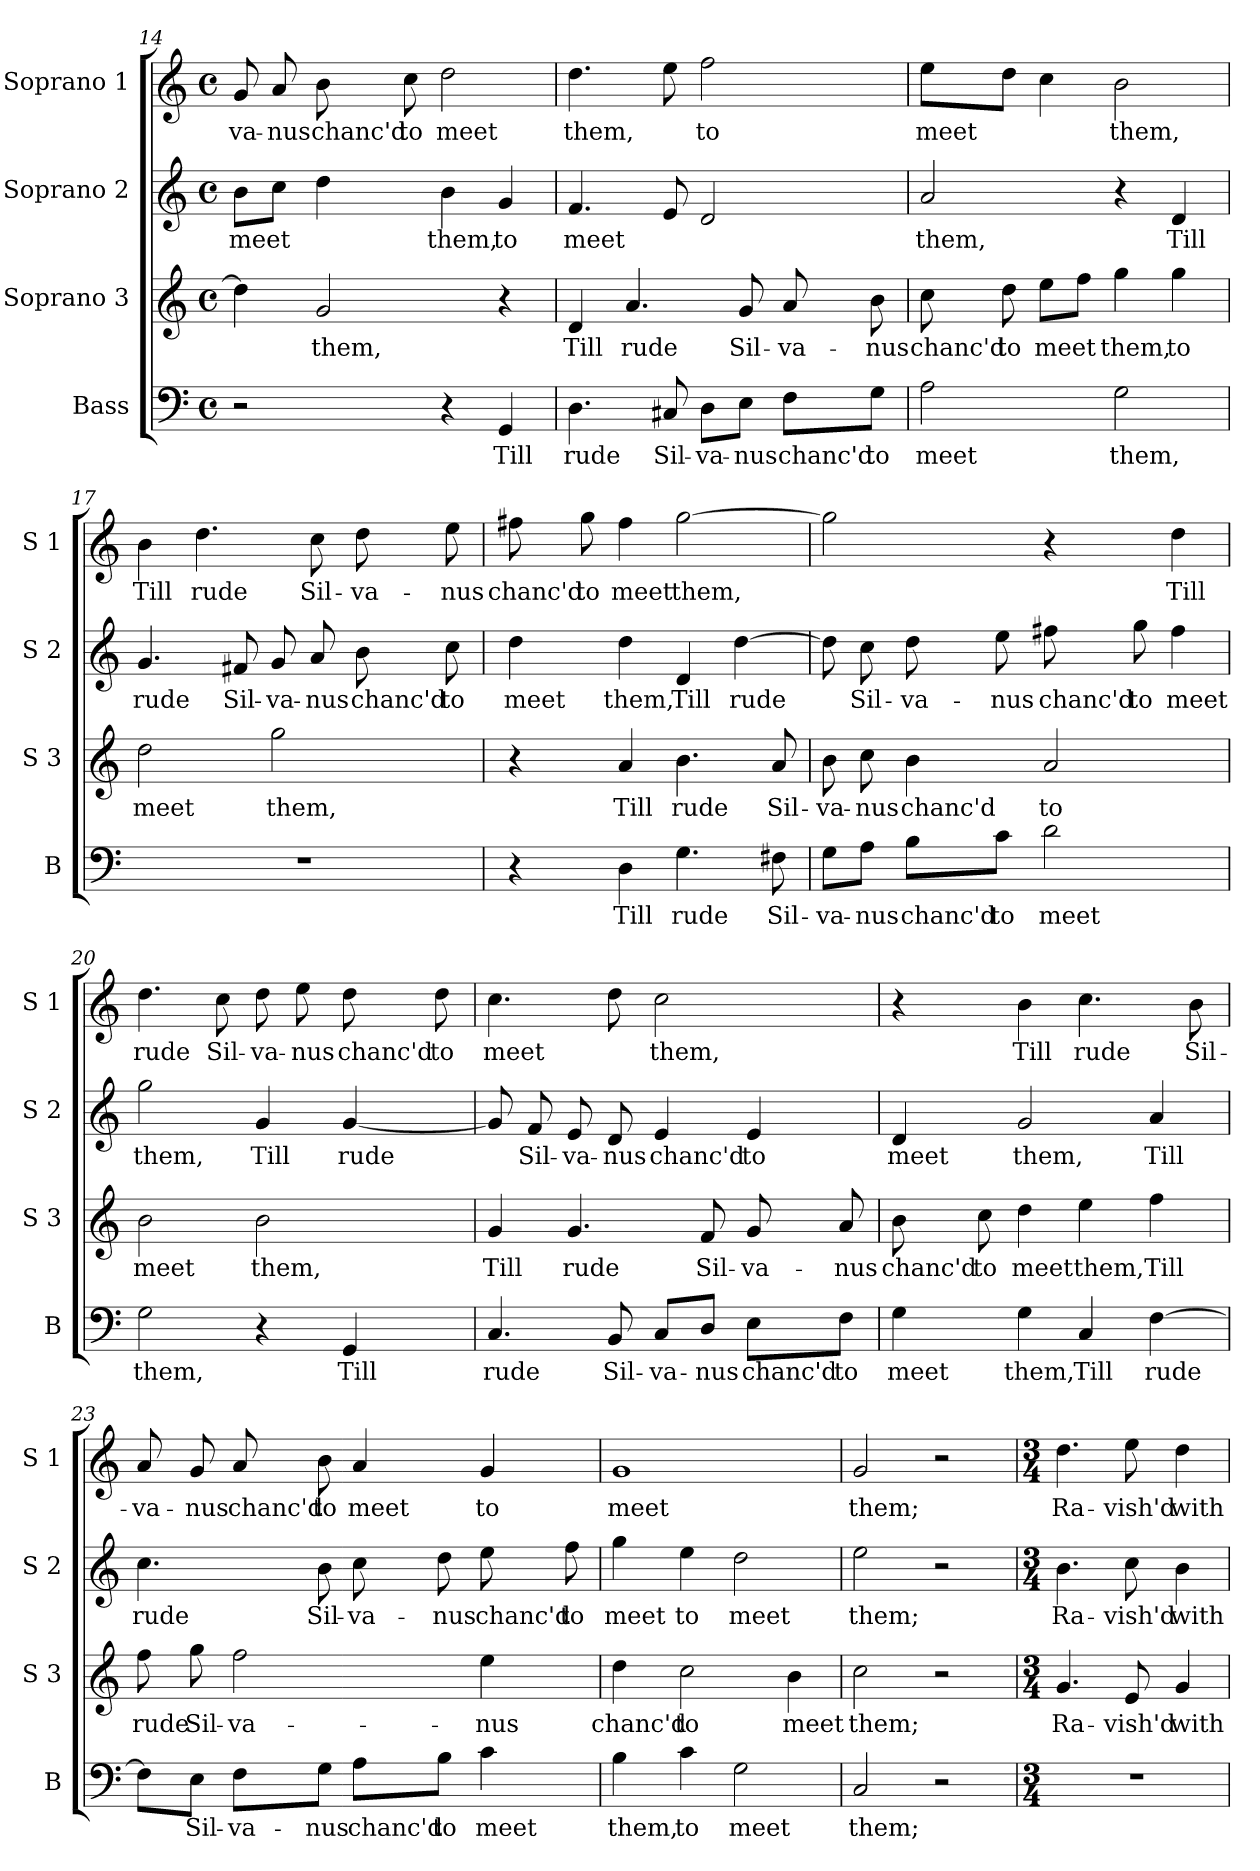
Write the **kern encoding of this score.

**kern	**text	**kern	**text	**kern	**text	**kern	**text
*part4	*part4	*part3	*part3	*part2	*part2	*part1	*part1
*staff4	*staff4	*staff3	*staff3	*staff2	*staff2	*staff1	*staff1
*I"Bass	*	*I"Soprano 3	*	*I"Soprano 2	*	*I"Soprano 1	*
*I'B	*	*I'S 3	*	*I'S 2	*	*I'S 1	*
!!LO:PB:g=z
*clefF4	*	*clefG2	*	*clefG2	*	*clefG2	*
*k[]	*	*k[]	*	*k[]	*	*k[]	*
*C:	*	*C:	*	*C:	*	*C:	*
*M4/4	*	*M4/4	*	*M4/4	*	*M4/4	*
*met(c)	*	*met(c)	*	*met(c)	*	*met(c)	*
=14	=14	=14	=14	=14	=14	=14	=14
!	!	!	!	!	!LO:LY:b	!	!LO:LY:b
2r	.	4dd\]	.	8b\L	meet	8g/	-va-
!	!	!	!	!	!	!	!LO:LY:b
.	.	.	.	8cc\J	.	8a/	-nus
!	!	!	!LO:LY:b	!	!	!	!LO:LY:b
.	.	2g/	them,	4dd\	.	8b\	chanc'd
!	!	!	!	!	!	!	!LO:LY:b
.	.	.	.	.	.	8cc\	to
!	!	!	!	!	!LO:LY:b	!	!LO:LY:b
4r	.	.	.	4b\	them,	2dd\	meet
!	!LO:LY:b	!	!	!	!LO:LY:b	!	!
4GG/	Till	4r	.	4g/	to	.	.
=15	=15	=15	=15	=15	=15	=15	=15
!	!LO:LY:b	!	!LO:LY:b	!	!LO:LY:b	!	!LO:LY:b
4.D\	rude	4d/	Till	4.f/	meet	4.dd\	them,
!	!	!	!LO:LY:b	!	!	!	!
.	.	4.a/	rude	.	.	.	.
!	!LO:LY:b	!	!	!	!	!	!
8C#X/	Sil-	.	.	8e/	.	8ee\	.
!	!LO:LY:b	!	!	!	!	!	!LO:LY:b
8D\L	-va-	.	.	2d/	.	2ff\	to
!	!LO:LY:b	!	!LO:LY:b	!	!	!	!
8E\J	-nus	8g/	Sil-	.	.	.	.
!	!LO:LY:b	!	!LO:LY:b	!	!	!	!
8F\L	chanc'd	8a/	-va-	.	.	.	.
!	!LO:LY:b	!	!LO:LY:b	!	!	!	!
8G\J	to	8b\	-nus	.	.	.	.
=16	=16	=16	=16	=16	=16	=16	=16
!	!LO:LY:b	!	!LO:LY:b	!	!LO:LY:b	!	!LO:LY:b
2A\	meet	8cc\	chanc'd	2a/	them,	8ee\L	meet
!	!	!	!LO:LY:b	!	!	!	!
.	.	8dd\	to	.	.	8dd\J	.
!	!	!	!LO:LY:b	!	!	!	!
.	.	8ee\L	meet	.	.	4cc\	.
.	.	8ff\J	.	.	.	.	.
!	!LO:LY:b	!	!LO:LY:b	!	!	!	!LO:LY:b
2G\	them,	4gg\	them,	4r	.	2b\	them,
!	!	!	!LO:LY:b	!	!LO:LY:b	!	!
.	.	4gg\	to	4d/	Till	.	.
!!LO:LB:g=z
=17	=17	=17	=17	=17	=17	=17	=17
!	!	!	!LO:LY:b	!	!LO:LY:b	!	!LO:LY:b
1r	.	2dd\	meet	4.g/	rude	4b\	Till
!	!	!	!	!	!	!	!LO:LY:b
.	.	.	.	.	.	4.dd\	rude
!	!	!	!	!	!LO:LY:b	!	!
.	.	.	.	8f#X/	Sil-	.	.
!	!	!	!LO:LY:b	!	!LO:LY:b	!	!
.	.	2gg\	them,	8g/	-va-	.	.
!	!	!	!	!	!LO:LY:b	!	!LO:LY:b
.	.	.	.	8a/	-nus	8cc\	Sil-
!	!	!	!	!	!LO:LY:b	!	!LO:LY:b
.	.	.	.	8b\	chanc'd	8dd\	-va-
!	!	!	!	!	!LO:LY:b	!	!LO:LY:b
.	.	.	.	8cc\	to	8ee\	-nus
=18	=18	=18	=18	=18	=18	=18	=18
!	!	!	!	!	!LO:LY:b	!	!LO:LY:b
4r	.	4r	.	4dd\	meet	8ff#X\	chanc'd
!	!	!	!	!	!	!	!LO:LY:b
.	.	.	.	.	.	8gg\	to
!	!LO:LY:b	!	!LO:LY:b	!	!LO:LY:b	!	!LO:LY:b
4D\	Till	4a/	Till	4dd\	them,	4ff#\	meet
!	!LO:LY:b	!	!LO:LY:b	!	!LO:LY:b	!	!LO:LY:b
4.G\	rude	4.b\	rude	4d/	Till	[2gg\	them,
!	!	!	!	!	!LO:LY:b	!	!
.	.	.	.	[4dd\	rude	.	.
!	!LO:LY:b	!	!LO:LY:b	!	!	!	!
8F#X\	Sil-	8a/	Sil-	.	.	.	.
=19	=19	=19	=19	=19	=19	=19	=19
!	!LO:LY:b	!	!LO:LY:b	!	!	!	!
8G\L	-va-	8b\	-va-	8dd\]	.	2gg\]	.
!	!LO:LY:b	!	!LO:LY:b	!	!LO:LY:b	!	!
8A\J	-nus	8cc\	-nus	8cc\	Sil-	.	.
!	!LO:LY:b	!	!LO:LY:b	!	!LO:LY:b	!	!
8B\L	chanc'd	4b\	chanc'd	8dd\	-va-	.	.
!	!LO:LY:b	!	!	!	!LO:LY:b	!	!
8c\J	to	.	.	8ee\	-nus	.	.
!	!LO:LY:b	!	!LO:LY:b	!	!LO:LY:b	!	!
2d\	meet	2a/	to	8ff#X\	chanc'd	4r	.
!	!	!	!	!	!LO:LY:b	!	!
.	.	.	.	8gg\	to	.	.
!	!	!	!	!	!LO:LY:b	!	!LO:LY:b
.	.	.	.	4ff#\	meet	4dd\	Till
!!LO:LB:g=z
=20	=20	=20	=20	=20	=20	=20	=20
!	!LO:LY:b	!	!LO:LY:b	!	!LO:LY:b	!	!LO:LY:b
2G\	them,	2b\	meet	2gg\	them,	4.dd\	rude
!	!	!	!	!	!	!	!LO:LY:b
.	.	.	.	.	.	8cc\	Sil-
!	!	!	!LO:LY:b	!	!LO:LY:b	!	!LO:LY:b
4r	.	2b\	them,	4g/	Till	8dd\	-va-
!	!	!	!	!	!	!	!LO:LY:b
.	.	.	.	.	.	8ee\	-nus
!	!LO:LY:b	!	!	!	!LO:LY:b	!	!LO:LY:b
4GG/	Till	.	.	[4g/	rude	8dd\	chanc'd
!	!	!	!	!	!	!	!LO:LY:b
.	.	.	.	.	.	8dd\	to
=21	=21	=21	=21	=21	=21	=21	=21
!	!LO:LY:b	!	!LO:LY:b	!	!	!	!LO:LY:b
4.C/	rude	4g/	Till	8g/]	.	4.cc\	meet
!	!	!	!	!	!LO:LY:b	!	!
.	.	.	.	8f/	Sil-	.	.
!	!	!	!LO:LY:b	!	!LO:LY:b	!	!
.	.	4.g/	rude	8e/	-va-	.	.
!	!LO:LY:b	!	!	!	!LO:LY:b	!	!
8BB/	Sil-	.	.	8d/	-nus	8dd\	.
!	!LO:LY:b	!	!	!	!LO:LY:b	!	!LO:LY:b
8C/L	-va-	.	.	4e/	chanc'd	2cc\	them,
!	!LO:LY:b	!	!LO:LY:b	!	!	!	!
8D/J	-nus	8f/	Sil-	.	.	.	.
!	!LO:LY:b	!	!LO:LY:b	!	!LO:LY:b	!	!
8E\L	chanc'd	8g/	-va-	4e/	to	.	.
!	!LO:LY:b	!	!LO:LY:b	!	!	!	!
8F\J	to	8a/	-nus	.	.	.	.
=22	=22	=22	=22	=22	=22	=22	=22
!	!LO:LY:b	!	!LO:LY:b	!	!LO:LY:b	!	!
4G\	meet	8b\	chanc'd	4d/	meet	4r	.
!	!	!	!LO:LY:b	!	!	!	!
.	.	8cc\	to	.	.	.	.
!	!LO:LY:b	!	!LO:LY:b	!	!LO:LY:b	!	!LO:LY:b
4G\	them,	4dd\	meet	2g/	them,	4b\	Till
!	!LO:LY:b	!	!LO:LY:b	!	!	!	!LO:LY:b
4C/	Till	4ee\	them,	.	.	4.cc\	rude
!	!LO:LY:b	!	!LO:LY:b	!	!LO:LY:b	!	!
[4F\	rude	4ff\	Till	4a/	Till	.	.
!	!	!	!	!	!	!	!LO:LY:b
.	.	.	.	.	.	8b\	Sil-
!!LO:PB:g=z
=23	=23	=23	=23	=23	=23	=23	=23
!	!	!	!LO:LY:b	!	!LO:LY:b	!	!LO:LY:b
8F\L]	.	8ff\	rude	4.cc\	rude	8a/	-va-
!	!LO:LY:b	!	!LO:LY:b	!	!	!	!LO:LY:b
8E\J	Sil-	8gg\	Sil-	.	.	8g/	-nus
!	!LO:LY:b	!	!LO:LY:b	!	!	!	!LO:LY:b
8F\L	-va-	2ff\	-va-	.	.	8a/	chanc'd
!	!LO:LY:b	!	!	!	!LO:LY:b	!	!LO:LY:b
8G\J	-nus	.	.	8b\	Sil-	8b\	to
!	!LO:LY:b	!	!	!	!LO:LY:b	!	!LO:LY:b
8A\L	chanc'd	.	.	8cc\	-va-	4a/	meet
!	!LO:LY:b	!	!	!	!LO:LY:b	!	!
8B\J	to	.	.	8dd\	-nus	.	.
!	!LO:LY:b	!	!LO:LY:b	!	!LO:LY:b	!	!LO:LY:b
4c\	meet	4ee\	-nus	8ee\	chanc'd	4g/	to
!	!	!	!	!	!LO:LY:b	!	!
.	.	.	.	8ff\	to	.	.
=24	=24	=24	=24	=24	=24	=24	=24
!	!LO:LY:b	!	!LO:LY:b	!	!LO:LY:b	!	!LO:LY:b
4B\	them,	4dd\	chanc'd	4gg\	meet	1g	meet
!	!LO:LY:b	!	!LO:LY:b	!	!LO:LY:b	!	!
4c\	to	2cc\	to	4ee\	to	.	.
!	!LO:LY:b	!	!	!	!LO:LY:b	!	!
2G\	meet	.	.	2dd\	meet	.	.
!	!	!	!LO:LY:b	!	!	!	!
.	.	4b\	meet	.	.	.	.
=25	=25	=25	=25	=25	=25	=25	=25
!	!LO:LY:b	!	!LO:LY:b	!	!LO:LY:b	!	!LO:LY:b
2C/	them;	2cc\	them;	2ee\	them;	2g/	them;
2r	.	2r	.	2r	.	2r	.
=26	=26	=26	=26	=26	=26	=26	=26
*M3/4	*	*M3/4	*	*M3/4	*	*M3/4	*
!	!	!	!LO:LY:b	!	!LO:LY:b	!	!LO:LY:b
2.r	.	4.g/	Ra-	4.b\	Ra-	4.dd\	Ra-
!	!	!	!LO:LY:b	!	!LO:LY:b	!	!LO:LY:b
.	.	8e/	-vish'd	8cc\	-vish'd	8ee\	-vish'd
!	!	!	!LO:LY:b	!	!LO:LY:b	!	!LO:LY:b
.	.	4g/	with	4b\	with	4dd\	with
=	=	=	=	=	=	=	=
*-	*-	*-	*-	*-	*-	*-	*-
